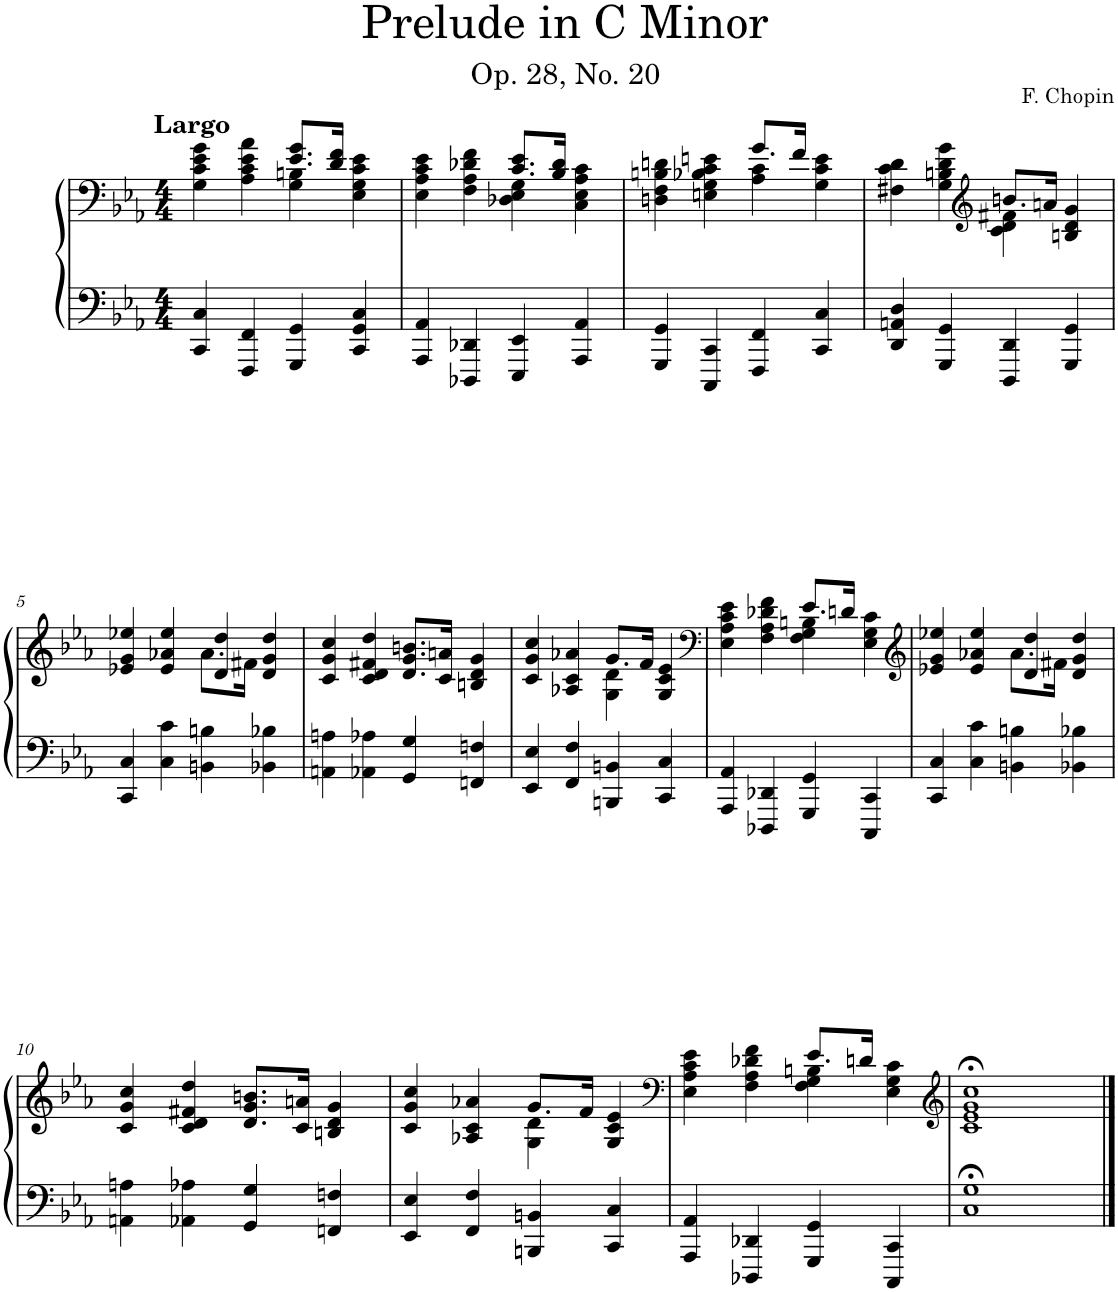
**kern	**kern
*part1	*part1
*staff2	*staff1
*I"Piano	*
*I'Pno.	*
*clefF4	*clefF4
*k[b-e-a-]	*k[b-e-a-]
*M4/4	*M4/4
=1	=1
*	*^
!	!LO:TX:a:B:t=Largo	!
4CC/ 4C/	4G\ 4c\ 4e-\ 4g\	2ryy
4FFF/ 4FF/	4A-\ 4c\ 4e-\ 4a-\	.
4GGG/ 4GG/	4G\ 4Bn\	8.e-/ 8.g/L
.	.	16d/ 16f/Jk
4CC/ 4GG/ 4C/	4E-\ 4G\ 4c\ 4e-\	4ryy
=2	=2	=2
4AAA-/ 4AA-/	4E-\ 4A-\ 4c\ 4e-\	2ryy
4DDD-X/ 4DD-X/	4F\ 4A-\ 4d-X\ 4f\	.
4EEE-/ 4EE-/	4D-X\ 4E-\ 4G\	8.c/ 8.e-/L
.	.	16B-/ 16d-/Jk
4AAA-/ 4AA-/	4C\ 4E-\ 4A-\ 4c\	4ryy
=3	=3	=3
4GGG/ 4GG/	4Dn\ 4F\ 4Bn\ 4dn\	2ryy
4CCC/ 4CC/	4En\ 4G\ 4B-X\ 4c\ 4en\	.
4FFF/ 4FF/	4A-\ 4c\	8.g/L
.	.	16f/Jk
4CC/ 4C/	4G\ 4c\ 4e\	4ryy
=4	=4	=4
4DD/ 4AAn/ 4D/	4F#X\ 4c\ 4d\	2ryy
4GGG/ 4GG/	4G\ 4Bn\ 4d\ 4g\	.
*	*clefG2	*
4DDD/ 4DD/	4c\ 4d\ 4f#X\	8.bn/L
.	.	16an/Jk
4GGG/ 4GG/	4Bn/ 4d/ 4g/	4ryy
!!LO:LB:g=z	!!
=5	=5	=5
4CC/ 4C/	4e-X/ 4g/ 4ee-X/	2ryy
4C\ 4c\	4e-/ 4a-X/ 4ee-/	.
4BBn\ 4Bn\	4d/ 4dd/	8.a-\L
.	.	16f#X\Jk
4BB-X\ 4B-X\	4d/ 4g/ 4dd/	4ryy
*	*v	*v
=6	=6
4AAn\ 4An\	4c/ 4g/ 4cc/
4AA-X\ 4A-X\	4c/ 4d/ 4f#X/ 4dd/
4GG/ 4G/	8.d/ 8.g/ 8.bn/L
.	16c/ 16an/Jk
4FFn/ 4Fn/	4Bn/ 4d/ 4g/
=7	=7
*	*^
4EE-/ 4E-/	4c/ 4g/ 4cc/	2ryy
4FF/ 4F/	4A-X/ 4c/ 4a-X/	.
4BBBn/ 4BBn/	4G\ 4d\	8.g/L
.	.	16f/Jk
4CC/ 4C/	4G/ 4c/ 4e-/	4ryy
=8	=8	=8
*	*clefF4	*
4AAA-/ 4AA-/	4E-\ 4A-\ 4c\ 4e-\	2ryy
4DDD-X/ 4DD-X/	4F\ 4A-\ 4d-X\ 4f\	.
4GGG/ 4GG/	4F\ 4G\ 4Bn\	8.e-/L
.	.	16dn/Jk
4CCC/ 4CC/	4E-\ 4G\ 4c\	4ryy
=9	=9	=9
*	*clefG2	*
4CC/ 4C/	4e-X/ 4g/ 4ee-X/	2ryy
4C\ 4c\	4e-/ 4a-X/ 4ee-/	.
4BBn\ 4Bn\	4d/ 4dd/	8.a-\L
.	.	16f#X\Jk
4BB-X\ 4B-X\	4d/ 4g/ 4dd/	4ryy
*	*v	*v
!!LO:LB:g=z
=10	=10
4AAn\ 4An\	4c/ 4g/ 4cc/
4AA-X\ 4A-X\	4c/ 4d/ 4f#X/ 4dd/
4GG/ 4G/	8.d/ 8.g/ 8.bn/L
.	16c/ 16an/Jk
4FFn/ 4Fn/	4Bn/ 4d/ 4g/
=11	=11
*	*^
4EE-/ 4E-/	4c/ 4g/ 4cc/	2ryy
4FF/ 4F/	4A-X/ 4c/ 4a-X/	.
4BBBn/ 4BBn/	4G\ 4d\	8.g/L
.	.	16f/Jk
4CC/ 4C/	4G/ 4c/ 4e-/	4ryy
=12	=12	=12
*	*clefF4	*
4AAA-/ 4AA-/	4E-\ 4A-\ 4c\ 4e-\	2ryy
4DDD-X/ 4DD-X/	4F\ 4A-\ 4d-X\ 4f\	.
4GGG/ 4GG/	4F\ 4G\ 4Bn\	8.e-/L
.	.	16dn/Jk
4CCC/ 4CC/	4E-\ 4G\ 4c\	4ryy
*	*v	*v
=13	=13
*	*clefG2
1C;< 1G;<	1c;< 1e-;< 1g;< 1cc;<
==	==
*-	*-
